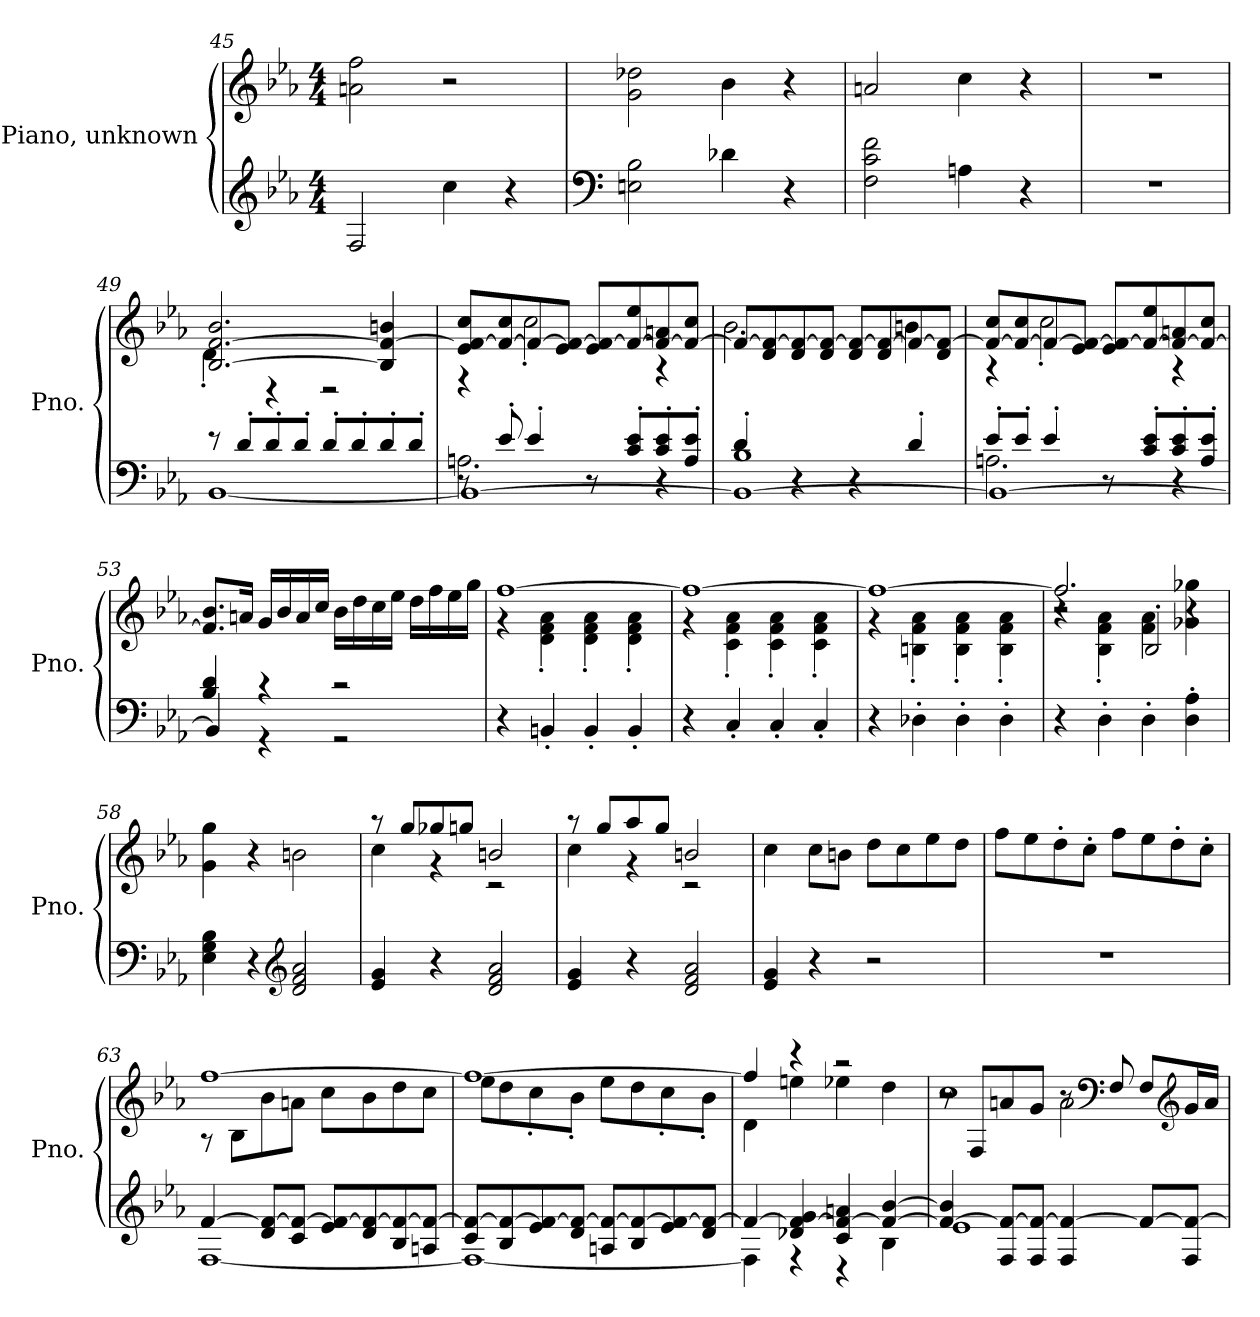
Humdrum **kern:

**kern	**kern
*part1	*part1
*staff2	*staff1
*I"Piano, unknown	*
*I'Pno.	*
*clefG2	*clefG2
*k[b-e-a-]	*k[b-e-a-]
*M4/4	*M4/4
=45	=45
2F/	2an\ 2ff\
4cc\	2r
4r	.
=46	=46
*clefF4	*
2En\ 2B-\	2g\ 2dd-X\
4d-X\	4b-\
4r	4r
=47	=47
2F\ 2c\ 2f\	2an/
4An\	4cc\
4r	4r
=48	=48
1r	1r
=49	=49
*^	*^
8r	[1BB-	[2.B-/ [2.f/ 2.b-/	4d'\
8d'/L	.	.	.
8d'/	.	.	4r
8d'/J	.	.	.
8d'/L	.	.	2r
8d'/	.	.	.
8d'/	.	4B-/] 4f/_ 4bn/	.
8d'/J	.	.	.
!!LO:PB:g=z	!!
=50	=50	=50	=50
*	*^	*	*
8r	2.An\	1BB-_	8e-/ 8f/_ 8cc/L	4r
8e-'/	.	.	8f/_ 8cc/	.
4e-'/	.	.	8f/_	2cc'\
.	.	.	8e-/ 8f/_J	.
8r	.	.	8e-/ 8f/_L	.
8c/' 8e-/'L	.	.	8f/_ 8ee-/	.
8c/' 8e-/'	4r	.	8f/_ 8an/	4r
8A/' 8e-/'J	.	.	8f/_ 8cc/J	.
=51	=51	=51	=51	=51
4d'/	1B-	1BB-_	8f/L_	2.b-\
.	.	.	8d/ 8f/_	.
4r	.	.	8d/ 8f/_	.
.	.	.	8d/ 8f/_J	.
4r	.	.	8d/ 8f/_L	.
.	.	.	8d/ 8f/_	.
4d'/	.	.	8f/_	4bn\
.	.	.	8d/ 8f/_J	.
=52	=52	=52	=52	=52
8e-'/L	2.An\	1BB-_	8f/_ 8cc/L	4r
8e-'/J	.	.	8f/_ 8cc/	.
4e-'/	.	.	8f/_	2cc'\
.	.	.	8e-/ 8f/_J	.
8r	.	.	8e-/ 8f/_L	.
8c/' 8e-/'L	.	.	8f/_ 8ee-/	.
8c/' 8e-/'	4r	.	8f/_ 8an/	4r
8A/' 8e-/'J	.	.	8f/_ 8cc/J	.
*	*v	*v	*	*
*	*	*v	*v
!!LO:LB:g=z
=53	=53	=53
4B-/ 4d/	4BB-/]	8.f/] 8.b-/L
.	.	16an/Jk
4r	4r	16g/LL
.	.	16b-/
.	.	16a/
.	.	16cc/JJ
2r	2r	16b-\LL
.	.	16dd\
.	.	16cc\
.	.	16ee-\JJ
.	.	16dd\LL
.	.	16ff\
.	.	16ee-\
.	.	16gg\JJ
*v	*v	*
=54	=54
*	*^
4r	[1ff	4r
4BBn'/	.	4d\' 4f\' 4a-\'
4BB'/	.	4d\' 4f\' 4a-\'
4BB'/	.	4d\' 4f\' 4a-\'
=55	=55	=55
4r	1ff_	4r
4C'/	.	4c\' 4f\' 4a-\'
4C'/	.	4c\' 4f\' 4a-\'
4C'/	.	4c\' 4f\' 4a-\'
=56	=56	=56
4r	1ff_	4r
4D-X'\	.	4Bn\' 4f\' 4a-\'
4D-'\	.	4B\' 4f\' 4a-\'
4D-'\	.	4B\' 4f\' 4a-\'
=57	=57	=57
*	*	*^
4r	2.ff/]	4r	2r
4D'\	.	4B-\' 4f\' 4a-\'	.
4D'\	.	4f\ 4a-\	2B-'/
4D\' 4A-\'	4r	4g-X\ 4gg-X\	.
*	*v	*v	*v
!!LO:LB:g=z
=58	=58
4E-\ 4G\ 4B-\	4g\ 4gg\
4r	4r
*clefG2	*
2d/ 2f/ 2a-/	2bn\
=59	=59
*	*^
4e-/ 4g/	8r	4cc\
.	8gg/L	.
4r	8gg-X/	4r
.	8ggn/J	.
2d/ 2f/ 2a-/	2bn/	2r
=60	=60	=60
4e-/ 4g/	8r	4cc\
.	8gg/L	.
4r	8aa-/	4r
.	8gg/J	.
2d/ 2f/ 2a-/	2bn/	2r
*	*v	*v
=61	=61
4e-/ 4g/	4cc\
4r	8cc\L
.	8bn\J
2r	8dd\L
.	8cc\
.	8ee-\
.	8dd\J
=62	=62
1r	8ff\L
.	8ee-\
.	8dd'\
.	8cc'\J
.	8ff\L
.	8ee-\
.	8dd'\
.	8cc'\J
!!LO:LB:g=z
=63	=63
*^	*^
[4f/	[1F	[1ff	8r
.	.	.	8B-\L
8d/ 8f/_L	.	.	8b-\
8c/ 8f/_J	.	.	8an\J
8e-/ 8f/_L	.	.	8cc\L
8d/ 8f/_	.	.	8b-\
8B-/ 8f/_	.	.	8dd\
8An/ 8f/_J	.	.	8cc\J
=64	=64	=64	=64
8c/ 8f/_L	1F_	1ff_	8ee-\L
8B-/ 8f/_	.	.	8dd\
8e-/ 8f/_	.	.	8cc'\
8d/ 8f/_J	.	.	8b-'\J
8An/ 8f/_L	.	.	8ee-\L
8B-/ 8f/_	.	.	8dd\
8e-/ 8f/_	.	.	8cc'\
8d/ 8f/_J	.	.	8b-'\J
=65	=65	=65	=65
4f/_	4F\]	4ff/]	4d\
4d-X/ 4f/_ 4g/	4r	4r	4een\
4c/ 4f/_ 4an/	4r	2r	4ee-X\
4f/_ [4b-/	4B-\	.	4dd\
!!LO:LB:g=z
=66	=66	=66	=66
*	*	*	*^
4f/_ 4b-/]	1e-	1cc	2r	8r
.	.	.	.	8F/L
8F/ 8f/_L	.	.	.	8an/
8F/ 8f/_J	.	.	.	8g/J
4F/ 4f/_	.	.	2a\	8r
*	*	*clefF4	*	*
.	.	.	.	8F/
8f/L_	.	.	.	8F/L
*	*	*clefG2	*	*
8F/ 8f/_J	.	.	.	16g/L
.	.	.	.	16a/JJ
*v	*v	*	*	*
*	*v	*v	*v
=	=
*-	*-
